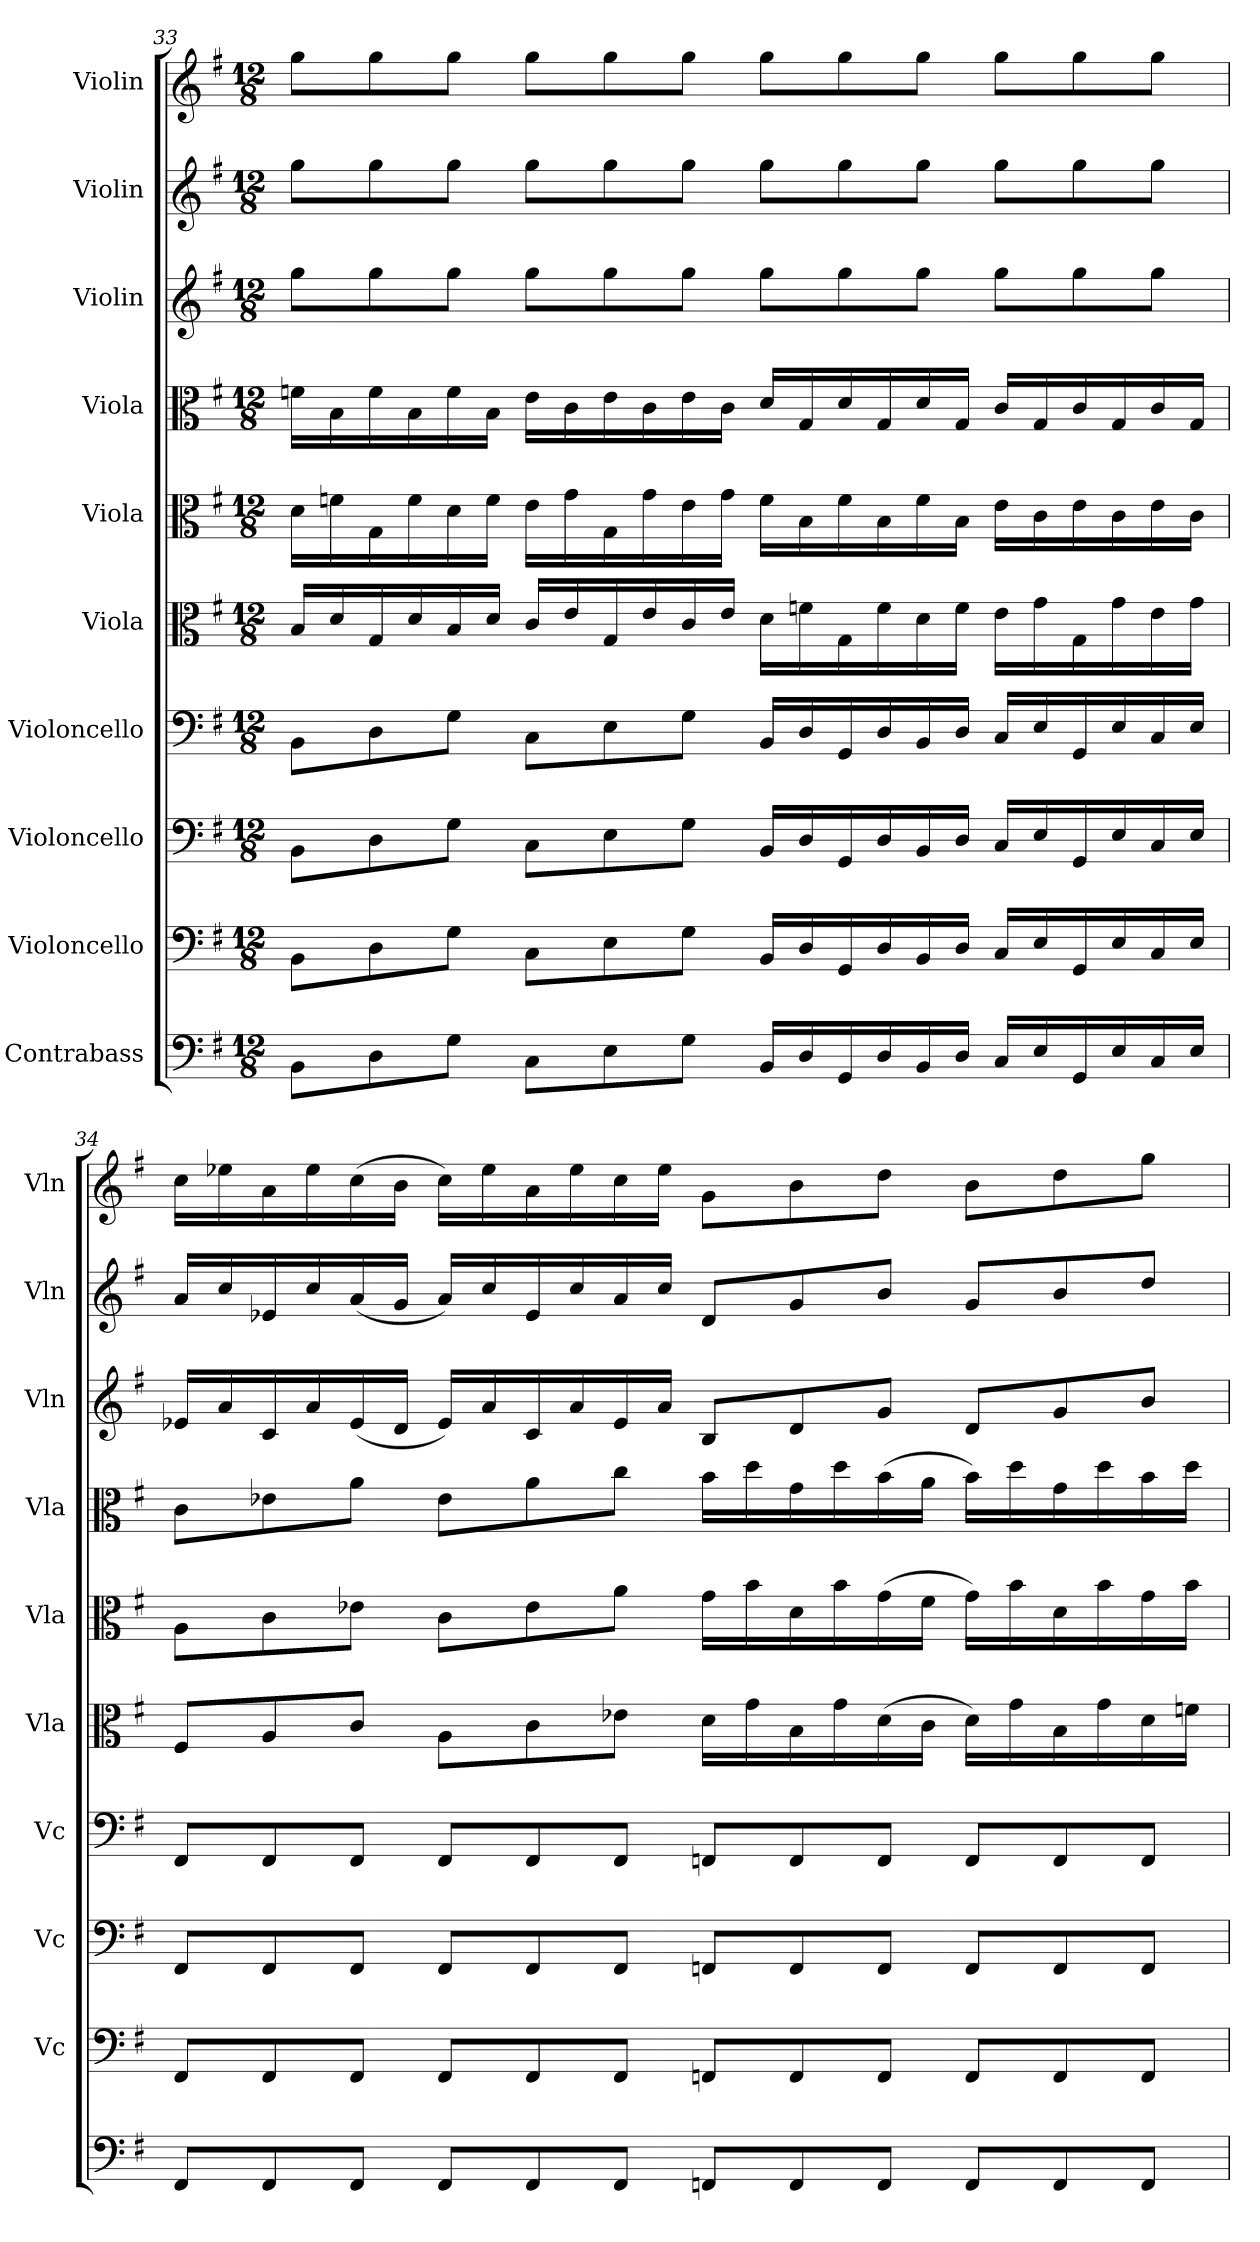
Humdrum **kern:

**kern	**kern	**kern	**kern	**kern	**kern	**kern	**kern	**kern	**kern
*part10	*part9	*part8	*part7	*part6	*part5	*part4	*part3	*part2	*part1
*staff10	*staff9	*staff8	*staff7	*staff6	*staff5	*staff4	*staff3	*staff2	*staff1
*I"Contrabass	*I"Violoncello	*I"Violoncello	*I"Violoncello	*I"Viola	*I"Viola	*I"Viola	*I"Violin	*I"Violin	*I"Violin
*	*I'Vc	*I'Vc	*I'Vc	*I'Vla	*I'Vla	*I'Vla	*I'Vln	*I'Vln	*I'Vln
*clefF4	*clefF4	*clefF4	*clefF4	*clefC3	*clefC3	*clefC3	*clefG2	*clefG2	*clefG2
*k[f#]	*k[f#]	*k[f#]	*k[f#]	*k[f#]	*k[f#]	*k[f#]	*k[f#]	*k[f#]	*k[f#]
*G:	*G:	*G:	*G:	*G:	*G:	*G:	*G:	*G:	*G:
*M12/8	*M12/8	*M12/8	*M12/8	*M12/8	*M12/8	*M12/8	*M12/8	*M12/8	*M12/8
=33	=33	=33	=33	=33	=33	=33	=33	=33	=33
8BB\L	8BB\L	8BB\L	8BB\L	16B/LL	16d\LL	16fn\LL	8gg\L	8gg\L	8gg\L
.	.	.	.	16d/	16fn\	16B\	.	.	.
8D\	8D\	8D\	8D\	16G/	16G\	16f\	8gg\	8gg\	8gg\
.	.	.	.	16d/	16f\	16B\	.	.	.
8G\J	8G\J	8G\J	8G\J	16B/	16d\	16f\	8gg\J	8gg\J	8gg\J
.	.	.	.	16d/JJ	16f\JJ	16B\JJ	.	.	.
8C\L	8C\L	8C\L	8C\L	16c/LL	16e\LL	16e\LL	8gg\L	8gg\L	8gg\L
.	.	.	.	16e/	16g\	16c\	.	.	.
8E\	8E\	8E\	8E\	16G/	16G\	16e\	8gg\	8gg\	8gg\
.	.	.	.	16e/	16g\	16c\	.	.	.
8G\J	8G\J	8G\J	8G\J	16c/	16e\	16e\	8gg\J	8gg\J	8gg\J
.	.	.	.	16e/JJ	16g\JJ	16c\JJ	.	.	.
16BB/LL	16BB/LL	16BB/LL	16BB/LL	16d\LL	16f\LL	16d/LL	8gg\L	8gg\L	8gg\L
16D/	16D/	16D/	16D/	16fn\	16B\	16G/	.	.	.
16GG/	16GG/	16GG/	16GG/	16G\	16f\	16d/	8gg\	8gg\	8gg\
16D/	16D/	16D/	16D/	16f\	16B\	16G/	.	.	.
16BB/	16BB/	16BB/	16BB/	16d\	16f\	16d/	8gg\J	8gg\J	8gg\J
16D/JJ	16D/JJ	16D/JJ	16D/JJ	16f\JJ	16B\JJ	16G/JJ	.	.	.
16C/LL	16C/LL	16C/LL	16C/LL	16e\LL	16e\LL	16c/LL	8gg\L	8gg\L	8gg\L
16E/	16E/	16E/	16E/	16g\	16c\	16G/	.	.	.
16GG/	16GG/	16GG/	16GG/	16G\	16e\	16c/	8gg\	8gg\	8gg\
16E/	16E/	16E/	16E/	16g\	16c\	16G/	.	.	.
16C/	16C/	16C/	16C/	16e\	16e\	16c/	8gg\J	8gg\J	8gg\J
16E/JJ	16E/JJ	16E/JJ	16E/JJ	16g\JJ	16c\JJ	16G/JJ	.	.	.
=34	=34	=34	=34	=34	=34	=34	=34	=34	=34
8FF#/L	8FF#/L	8FF#/L	8FF#/L	8F#/L	8A\L	8c\L	16e-X/LL	16a/LL	16cc\LL
.	.	.	.	.	.	.	16a/	16cc/	16ee-X\
8FF#/	8FF#/	8FF#/	8FF#/	8A/	8c\	8e-X\	16c/	16e-X/	16a\
.	.	.	.	.	.	.	16a/	16cc/	16ee-\
8FF#/J	8FF#/J	8FF#/J	8FF#/J	8c/J	8e-X\J	8a\J	(16e-/	(16a/	(16cc\
.	.	.	.	.	.	.	16d/JJ	16g/JJ	16b\JJ
8FF#/L	8FF#/L	8FF#/L	8FF#/L	8A\L	8c\L	8e-\L	16e-/LL)	16a/LL)	16cc\LL)
.	.	.	.	.	.	.	16a/	16cc/	16ee-\
8FF#/	8FF#/	8FF#/	8FF#/	8c\	8e-\	8a\	16c/	16e-/	16a\
.	.	.	.	.	.	.	16a/	16cc/	16ee-\
8FF#/J	8FF#/J	8FF#/J	8FF#/J	8e-X\J	8a\J	8cc\J	16e-/	16a/	16cc\
.	.	.	.	.	.	.	16a/JJ	16cc/JJ	16ee-\JJ
8FFn/L	8FFn/L	8FFn/L	8FFn/L	16d\LL	16g\LL	16b\LL	8B/L	8d/L	8g\L
.	.	.	.	16g\	16b\	16dd\	.	.	.
8FF/	8FF/	8FF/	8FF/	16B\	16d\	16g\	8d/	8g/	8b\
.	.	.	.	16g\	16b\	16dd\	.	.	.
8FF/J	8FF/J	8FF/J	8FF/J	(16d\	(16g\	(16b\	8g/J	8b/J	8dd\J
.	.	.	.	16c\JJ	16f#\JJ	16a\JJ	.	.	.
8FF/L	8FF/L	8FF/L	8FF/L	16d\LL)	16g\LL)	16b\LL)	8d/L	8g/L	8b\L
.	.	.	.	16g\	16b\	16dd\	.	.	.
8FF/	8FF/	8FF/	8FF/	16B\	16d\	16g\	8g/	8b/	8dd\
.	.	.	.	16g\	16b\	16dd\	.	.	.
8FF/J	8FF/J	8FF/J	8FF/J	16d\	16g\	16b\	8b/J	8dd/J	8gg\J
.	.	.	.	16fn\JJ	16b\JJ	16dd\JJ	.	.	.
=	=	=	=	=	=	=	=	=	=
*-	*-	*-	*-	*-	*-	*-	*-	*-	*-
